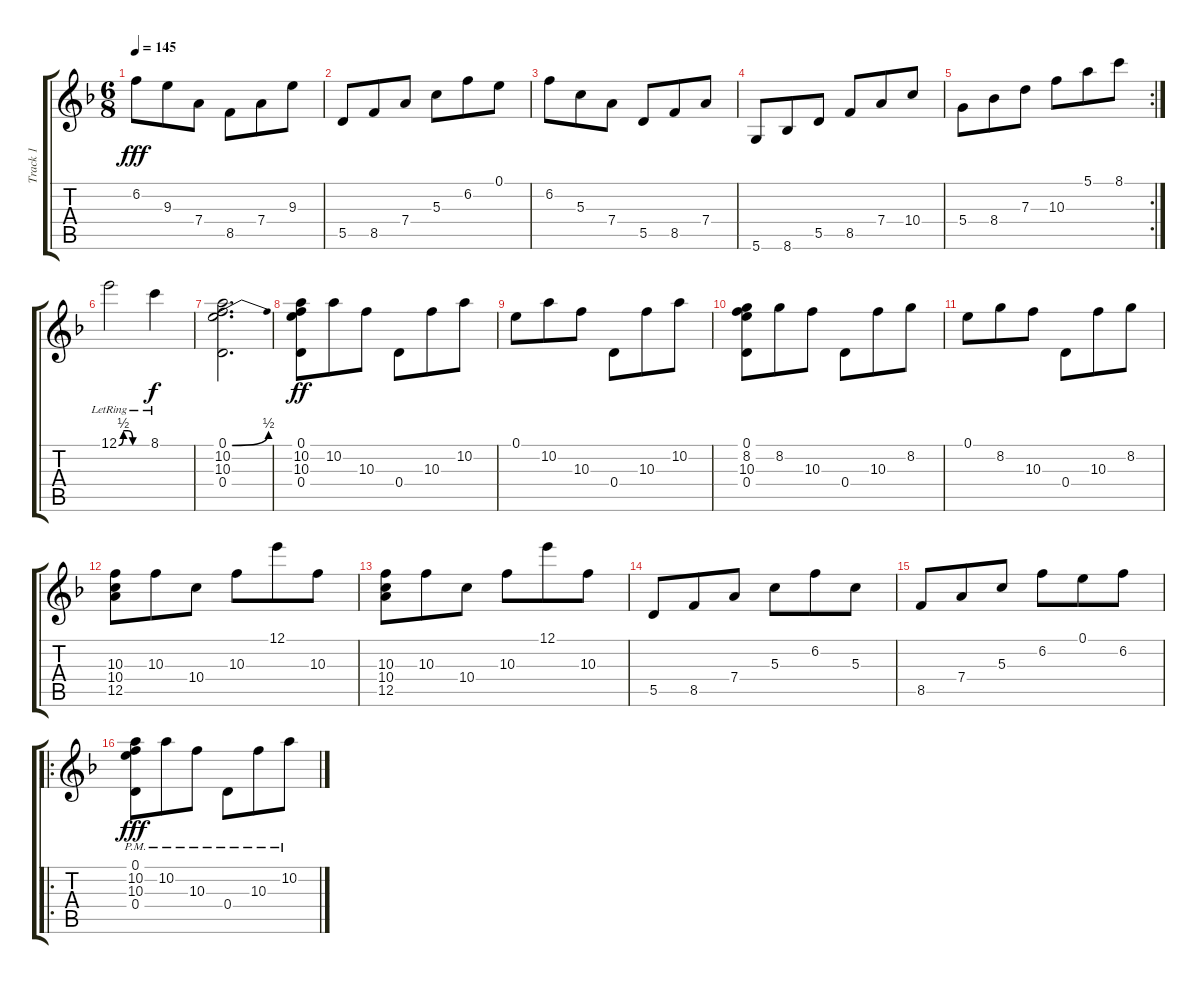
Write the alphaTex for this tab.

\track ("Track 1" "Track 1") {instrument distortionguitar}
\staff {score tabs}
\tuning (E4 B3 G3 D3 A2 D2) {hide}
\ts (6 8)
\tempo 145
\clef g2
\ks dminor
6.2.8{dy fff} 9.3.8 7.4.8 8.5.8 7.4.8 9.3.8 |
5.5.8 8.5.8 7.4.8 5.3.8 6.2.8 0.1.8 |
6.2.8 5.3.8 7.4.8 5.5.8 8.5.8 7.4.8 |
5.6.8 8.6.8 5.5.8 8.5.8 7.4.8 10.4.8 |
\rc 2
5.4.8 8.4.8 7.3.8 10.3.8 5.1.8 8.1.8 |
12.1{be (custom 0 0 10 2 20 2 30 0 60 0) lr}.2 8.1{lr}.4{dy f} |
(0.1{be (bend 0 0 60 2)} 10.2 10.3 0.4).2{d instrument distortionguitar} |
(0.1 10.2 10.3 0.4).8{dy ff} 10.2.8 10.3.8 0.4.8 10.3.8 10.2.8 |
0.1.8 10.2.8 10.3.8 0.4.8 10.3.8 10.2.8 |
(0.1 8.2 10.3 0.4).8 8.2.8 10.3.8 0.4.8 10.3.8 8.2.8 |
0.1.8 8.2.8 10.3.8 0.4.8 10.3.8 8.2.8 |
(10.3 10.4 12.5).8 10.3.8 10.4.8 10.3.8 12.1.8 10.3.8 |
(10.3 10.4 12.5).8 10.3.8 10.4.8 10.3.8 12.1.8 10.3.8 |
5.5.8 8.5.8 7.4.8 5.3.8 6.2.8 5.3.8 |
8.5.8 7.4.8 5.3.8 6.2.8 0.1.8 6.2.8 |
\ro
(0.1{pm} 10.2{pm} 10.3{pm} 0.4{pm}).8{dy fff instrument distortionguitar} 10.2{pm}.8 10.3{pm}.8 0.4{pm}.8 10.3{pm}.8 10.2{pm}.8
